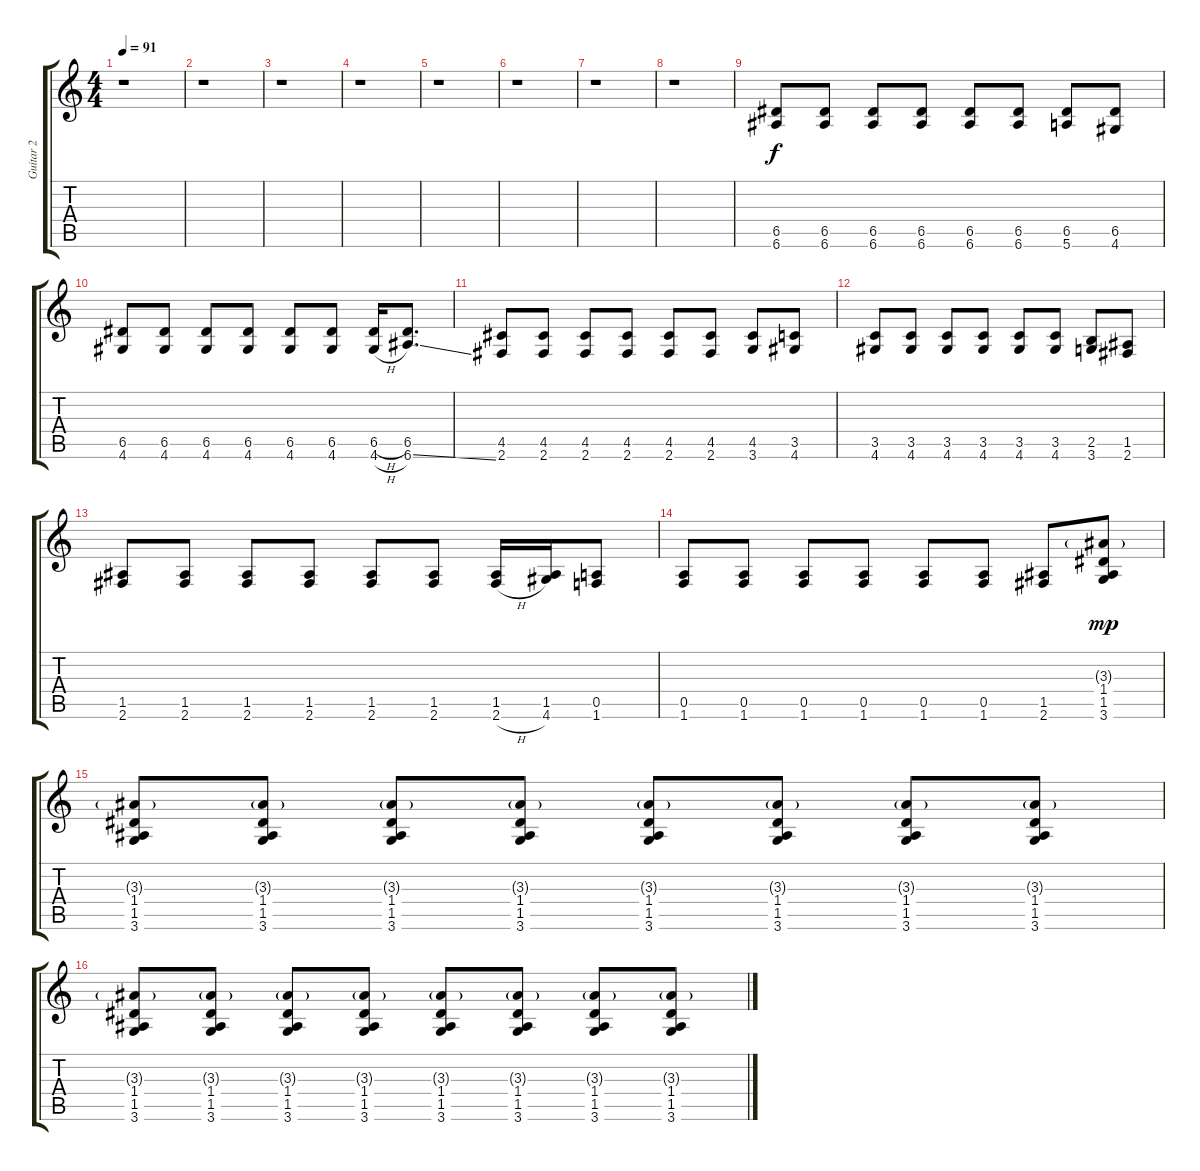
\track ("Guitar 2" "Guitar 2") {instrument distortionguitar}
\staff {score tabs}
\tuning (E4 B3 G3 D3 A2 E2) {hide}
\ts (4 4)
\tempo 91
\clef g2
\ks c
r.1{dy f instrument distortionguitar} |
r.1 |
r.1 |
r.1 |
r.1 |
r.1 |
r.1 |
r.1 |
(6.5 6.6).8 (6.5 6.6).8 (6.5 6.6).8 (6.5 6.6).8 (6.5 6.6).8 (6.5 6.6).8 (6.5 5.6).8 (6.5 4.6).8 |
(6.5 4.6).8 (6.5 4.6).8 (6.5 4.6).8 (6.5 4.6).8 (6.5 4.6).8 (6.5 4.6).8 (6.5{h} 4.6{h}).16 (6.5 6.6{ss}).8{d} |
(4.5 2.6).8 (4.5 2.6).8 (4.5 2.6).8 (4.5 2.6).8 (4.5 2.6).8 (4.5 2.6).8 (4.5 3.6).8 (3.5 4.6).8 |
(3.5 4.6).8 (3.5 4.6).8 (3.5 4.6).8 (3.5 4.6).8 (3.5 4.6).8 (3.5 4.6).8 (2.5 3.6).8 (1.5 2.6).8 |
(1.5 2.6).8 (1.5 2.6).8 (1.5 2.6).8 (1.5 2.6).8 (1.5 2.6).8 (1.5 2.6).8 (1.5 2.6{h}).16 (1.5 4.6).16 (0.5 1.6).8 |
(0.5 1.6).8 (0.5 1.6).8 (0.5 1.6).8 (0.5 1.6).8 (0.5 1.6).8 (0.5 1.6).8 (1.5 2.6).8 (3.3{g} 1.4 1.5 3.6).8{dy mp} |
(3.3{g} 1.4 1.5 3.6).8 (3.3{g} 1.4 1.5 3.6).8 (3.3{g} 1.4 1.5 3.6).8 (3.3{g} 1.4 1.5 3.6).8 (3.3{g} 1.4 1.5 3.6).8 (3.3{g} 1.4 1.5 3.6).8 (3.3{g} 1.4 1.5 3.6).8 (3.3{g} 1.4 1.5 3.6).8 |
(3.3{g} 1.4 1.5 3.6).8 (3.3{g} 1.4 1.5 3.6).8 (3.3{g} 1.4 1.5 3.6).8 (3.3{g} 1.4 1.5 3.6).8 (3.3{g} 1.4 1.5 3.6).8 (3.3{g} 1.4 1.5 3.6).8 (3.3{g} 1.4 1.5 3.6).8 (3.3{g} 1.4 1.5 3.6).8
